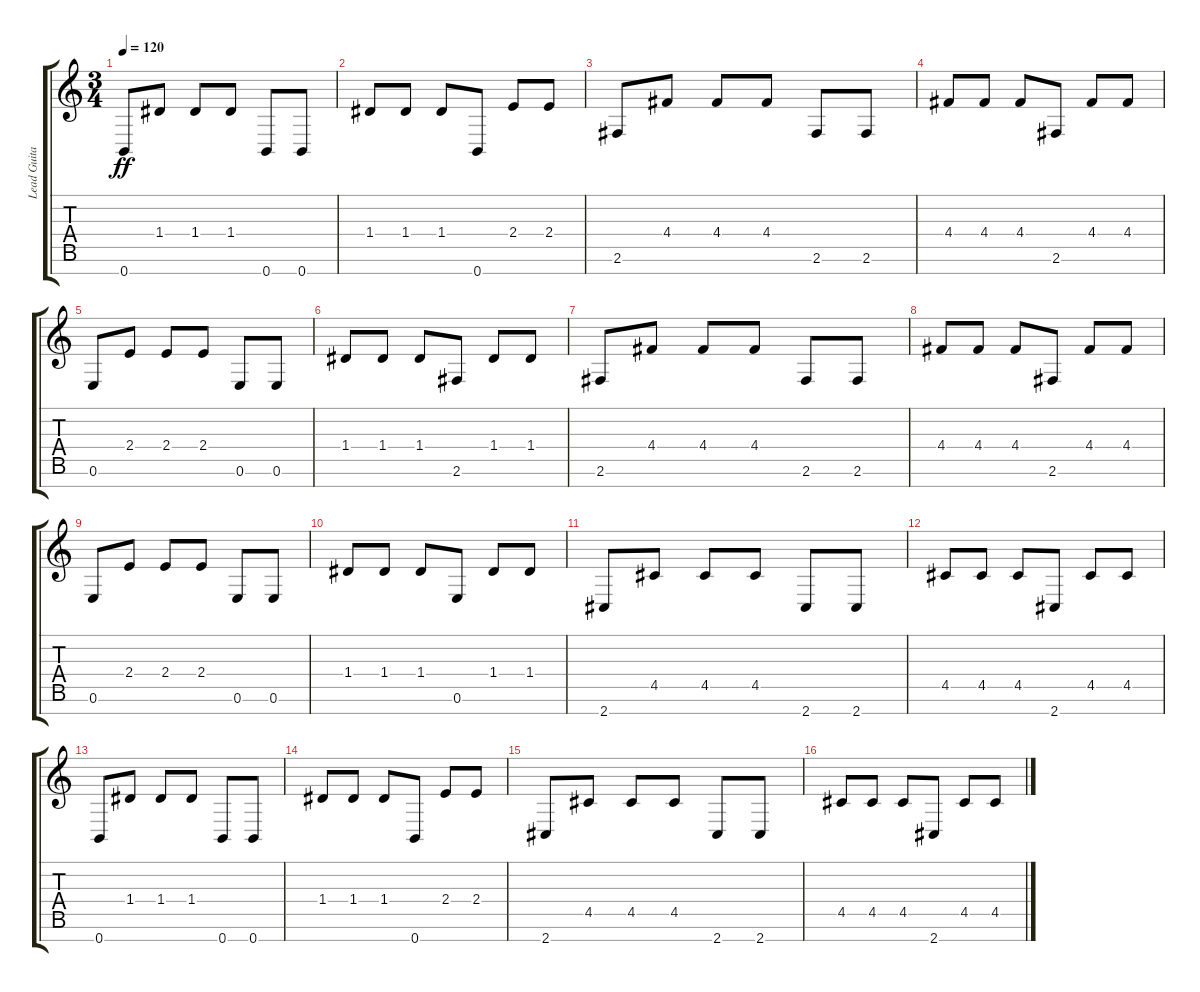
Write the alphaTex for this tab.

\track ("Lead Guitar I" "Lead Guita") {instrument distortionguitar}
\staff {score tabs}
\tuning (E4 B3 G3 D3 A2 E2 B1) {hide}
\ts (3 4)
\tempo 120
\clef g2
\ks c
0.7.8{dy ff} 1.4.8 1.4.8 1.4.8 0.7.8 0.7.8 |
1.4.8 1.4.8 1.4.8 0.7.8 2.4.8 2.4.8 |
2.6.8 4.4.8 4.4.8 4.4.8 2.6.8 2.6.8 |
4.4.8 4.4.8 4.4.8 2.6.8 4.4.8 4.4.8 |
0.6.8 2.4.8 2.4.8 2.4.8 0.6.8 0.6.8 |
1.4.8 1.4.8 1.4.8 2.6.8 1.4.8 1.4.8 |
2.6.8 4.4.8 4.4.8 4.4.8 2.6.8 2.6.8 |
4.4.8 4.4.8 4.4.8 2.6.8 4.4.8 4.4.8 |
0.6.8 2.4.8 2.4.8 2.4.8 0.6.8 0.6.8 |
1.4.8 1.4.8 1.4.8 0.6.8 1.4.8 1.4.8 |
2.7.8 4.5.8 4.5.8 4.5.8 2.7.8 2.7.8 |
4.5.8 4.5.8 4.5.8 2.7.8 4.5.8 4.5.8 |
0.7.8 1.4.8 1.4.8 1.4.8 0.7.8 0.7.8 |
1.4.8 1.4.8 1.4.8 0.7.8 2.4.8 2.4.8 |
2.7.8 4.5.8 4.5.8 4.5.8 2.7.8 2.7.8 |
4.5.8 4.5.8 4.5.8 2.7.8 4.5.8 4.5.8
